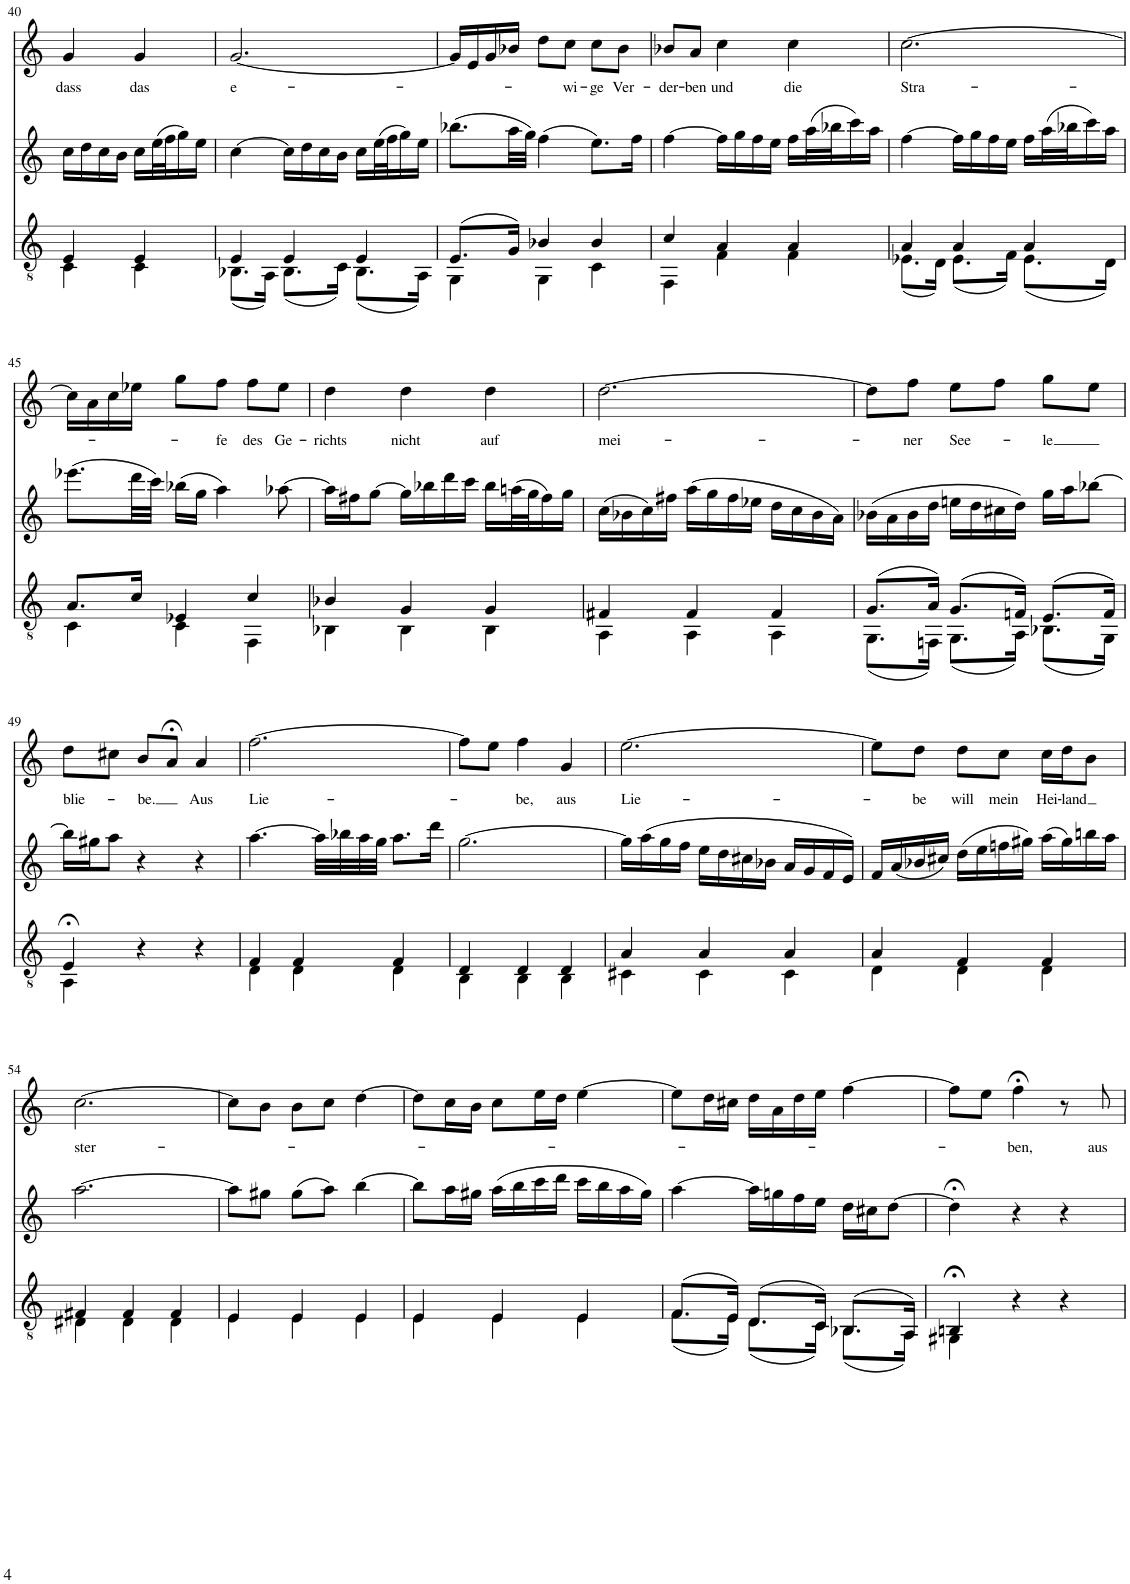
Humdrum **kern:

**kern	**kern	**kern	**text
*part3	*part2	*part1	*part1
*staff3	*staff2	*staff1	*staff1
*I"Piano	*I"P2	*I"P1	*
*I'Pno	*	*	*
!!LO:PB:g=z
*clefG2	*clefG2	*clefG2	*
*k[]	*k[]	*k[]	*
*M3/4	*M3/4	*M3/4	*
=40	=40	=40	=40
*^	*	*	*
!	!	!	!	!LO:LY:b
4E/	4C\	16cc\LL	4g/	dass
.	.	16dd\	.	.
.	.	16cc\	.	.
.	.	16b\JJ	.	.
!	!	!	!	!LO:LY:b
4E/	4C\	16cc\LL	4g/	das
.	.	(32ee\L	.	.
.	.	32ff\J	.	.
.	.	16gg\)	.	.
.	.	16ee\JJ	.	.
=41	=41	=41	=41	=41
!	!	!	!	!LO:LY:b
4E/	(8.BB-X\L	[>4cc\	[<2.g/	e-
.	16AA\Jk)	.	.	.
4E/	(8.BB-\L	16cc\LL]	.	.
.	.	16dd\	.	.
.	.	16cc\	.	.
.	16C\Jk)	16b\JJ	.	.
4E/	(8.BB-\L	16cc\LL	.	.
.	.	(32ee\L	.	.
.	.	32ff\J	.	.
.	.	16gg\)	.	.
.	16AA\Jk)	16ee\JJ	.	.
=42	=42	=42	=42	=42
(8.E/L	4GG\	(8.bb-X\L	16g/LL]	.
.	.	.	16e/	.
.	.	.	16g/	.
16G/Jk)	.	32aa\LL	16b-X/JJ	.
.	.	32gg\JJJ)	.	.
4B-X/	4GG\	(4ff\	8dd\L	.
!	!	!	!	!LO:LY:b
.	.	.	8cc\J	-wi-
!	!	!	!	!LO:LY:b
4B-/	4C\	8.ee\L)	8cc\L	-ge
!	!	!	!	!LO:LY:b
.	.	.	8b-\J	Ver-
.	.	16ff\Jk	.	.
=43	=43	=43	=43	=43
!	!	!	!	!LO:LY:b
4c/	4FF\	[>4ff\	8b-X/L	-der-
!	!	!	!	!LO:LY:b
.	.	.	8a/J	-ben
!	!	!	!	!LO:LY:b
4A/	4F\	16ff\LL]	4cc\	und
.	.	16gg\	.	.
.	.	16ff\	.	.
.	.	16ee\JJ	.	.
!	!	!	!	!LO:LY:b
4A/	4F\	16ff\LL	4cc\	die
.	.	(32aa\L	.	.
.	.	32bb-X\J	.	.
.	.	16ccc\)	.	.
.	.	16aa\JJ	.	.
=44	=44	=44	=44	=44
!	!	!	!	!LO:LY:b
4A/	(8.E-X\L	[>4ff\	[>2.cc\	Stra-
.	16D\Jk)	.	.	.
4A/	(8.E-\L	16ff\LL]	.	.
.	.	16gg\	.	.
.	.	16ff\	.	.
.	16F\Jk)	16ee\JJ	.	.
4A/	(8.E-\L	16ff\LL	.	.
.	.	(32aa\L	.	.
.	.	32bb-X\J	.	.
.	.	16ccc\)	.	.
.	16D\Jk)	16aa\JJ	.	.
!!LO:LB:g=z
=45	=45	=45	=45	=45
8.A/L	4C\	(8.eee-X\L	16cc\LL]	.
.	.	.	16a\	.
.	.	.	16cc\	.
16c/Jk	.	32ddd\LL	16ee-X\JJ	.
.	.	32ccc\JJJ)	.	.
4E-X/	4C\	(16bb-X\LL	8gg\L	.
.	.	16gg\JJ	.	.
!	!	!	!	!LO:LY:b
.	.	4aa\)	8ff\J	-fe
!	!	!	!	!LO:LY:b
4c/	4FF\	.	8ff\L	des
!	!	!	!	!LO:LY:b
.	.	[>8aa-X\	8ee-\J	Ge-
=46	=46	=46	=46	=46
!	!	!	!	!LO:LY:b
4B-X/	4BB-X\	16aa-\LL]	4dd\	-richts
.	.	16ff#X\J	.	.
.	.	[>8gg\J	.	.
!	!	!	!	!LO:LY:b
4G/	4BB-\	16gg\LL]	4dd\	nicht
.	.	16bb-X\	.	.
.	.	16ddd\	.	.
.	.	16ccc\JJ	.	.
!	!	!	!	!LO:LY:b
4G/	4BB-\	16bb-\LL	4dd\	auf
.	.	(32aan\L	.	.
.	.	32gg\J	.	.
.	.	16ff#\)	.	.
.	.	16gg\JJ	.	.
=47	=47	=47	=47	=47
!	!	!	!	!LO:LY:b
4F#X/	4AA\	(16cc\LL	[>2.dd\	mei-
.	.	16b-X\	.	.
.	.	16cc\)	.	.
.	.	16ff#X\JJ	.	.
4F#/	4AA\	(16aa\LL	.	.
.	.	16gg\	.	.
.	.	16ff#\	.	.
.	.	16ee-X\JJ	.	.
4F#/	4AA\	16dd\LL	.	.
.	.	16cc\	.	.
.	.	16b-\	.	.
.	.	16a\JJ)	.	.
=48	=48	=48	=48	=48
(8.G/L	(8.GG\L	(16b-X\LL	8dd\L]	.
.	.	16a\	.	.
!	!	!	!	!LO:LY:b
.	.	16b-\	8ff\J	-ner
16A/Jk)	16FFn\Jk)	16dd\JJ	.	.
!	!	!	!	!LO:LY:b
(8.G/L	(8.GG\L	16een\LL	8ee\L	See-
.	.	16dd\	.	.
.	.	16cc#X\	8ff\J	.
16Fn/Jk)	16AA\Jk)	16dd\JJ)	.	.
!	!	!	!	!LO:LY:b
(8.E/L	(8.BB-X\L	16gg\LL	8gg\L	-le
.	.	16aa\J	.	.
.	.	[>8bb-X\J	8ee\J	.
16F/Jk)	16GG\Jk)	.	.	.
!!LO:LB:g=z
=49	=49	=49	=49	=49
!	!	!	!	!LO:LY:b
4E;</	4AA\	16bb-\LL]	8dd\L	blie-
.	.	16gg#X\J	.	.
.	.	8aa\J	8cc#X\J	.
!	!	!	!	!LO:LY:b
4r	4ryy	4r	8b/L	-be.
.	.	.	8a;</J	.
!	!	!	!	!LO:LY:b
4r	4ryy	4r	4a/	Aus
=50	=50	=50	=50	=50
!	!	!	!	!LO:LY:b
4F/	4D\	[>4.aa\	[>2.ff\	Lie-
4F/	4D\	.	.	.
.	.	32aa\LLL]	.	.
.	.	32bb-X\	.	.
.	.	32aa\	.	.
.	.	32gg\JJJ	.	.
4F/	4D\	8.aa\L	.	.
.	.	16ddd\Jk	.	.
=51	=51	=51	=51	=51
4D/	4BB\	[>2.gg\	8ff\L]	.
.	.	.	8ee\J	.
!	!	!	!	!LO:LY:b
4D/	4BB\	.	4ff\	-be,
!	!	!	!	!LO:LY:b
4D/	4BB\	.	4g/	aus
=52	=52	=52	=52	=52
!	!	!	!	!LO:LY:b
4A/	4C#X\	16gg\LL]	[>2.ee\	Lie-
.	.	(16aa\	.	.
.	.	16gg\	.	.
.	.	16ff\JJ	.	.
4A/	4C#\	16ee\LL	.	.
.	.	16dd\	.	.
.	.	16cc#X\	.	.
.	.	16b-X\JJ	.	.
4A/	4C#\	16a/LL	.	.
.	.	16g/	.	.
.	.	16f/	.	.
.	.	16e/JJ)	.	.
=53	=53	=53	=53	=53
4A/	4D\	16f/LL	8ee\L]	.
.	.	(16a/	.	.
!	!	!	!	!LO:LY:b
.	.	16b-X/	8dd\J	-be
.	.	16cc#X/JJ)	.	.
!	!	!	!	!LO:LY:b
4F/	4D\	(16dd\LL	8dd\L	will
.	.	16ee\	.	.
!	!	!	!	!LO:LY:b
.	.	16ffn\	8cc\J	mein
.	.	16gg#X\JJ)	.	.
!	!	!	!	!LO:LY:b
4F/	4D\	(16aa\LL	16cc\LL	Hei-
!	!	!	!	!LO:LY:b
.	.	16gg#\)	16dd\J	-land
.	.	16bbn\	8b\J	.
.	.	16aa\JJ	.	.
!!LO:LB:g=z
=54	=54	=54	=54	=54
!	!	!	!	!LO:LY:b
4F#X/	4D#X\	[>2.aa\	[>2.cc\	ster-
4F#/	4D#\	.	.	.
4F#/	4D#\	.	.	.
=55	=55	=55	=55	=55
4E/	4E\	8aa\L]	8cc\L]	.
.	.	8gg#X\J	8b\J	.
4E/	4E\	(8gg#\L	8b\L	.
.	.	8aa\J)	8cc\J	.
4E/	4E\	[>4bb\	[>4dd\	.
=56	=56	=56	=56	=56
4E/	4E\	8bb\L]	8dd\L]	.
.	.	16aa\L	16cc\L	.
.	.	16gg#X\JJ	16b\JJ	.
4E/	4E\	(16aa\LL	8cc\L	.
.	.	16bb\	.	.
.	.	16ccc\	16ee\L	.
.	.	16ddd\JJ	16dd\JJ	.
4E/	4E\	16ccc\LL	[>4ee\	.
.	.	16bb\	.	.
.	.	16aa\	.	.
.	.	16gg#\JJ)	.	.
=57	=57	=57	=57	=57
(8.F/L	(8.F\L	[>4aa\	8ee\L]	.
.	.	.	16dd\L	.
16E/Jk)	16E\Jk)	.	16cc#X\JJ	.
(8.D/L	(8.D\L	16aa\LL]	16dd\LL	.
.	.	16ggn\	16a\	.
.	.	16ff\	16dd\	.
16C/Jk)	16C\Jk)	16ee\JJ	16ee\JJ	.
(8.BB-X/L	(8.BB-\L	16dd\LL	[>4ff\	.
.	.	16cc#X\J	.	.
.	.	[>8dd\J	.	.
16AA/Jk)	16AA\Jk)	.	.	.
=58	=58	=58	=58	=58
4BBn;</	4GG#X;<\	4dd;<\]	8ff\L]	.
.	.	.	8ee\J	.
!	!	!	!	!LO:LY:b
4r	4ryy	4r	4ff;<\	-ben,
4r	4ryy	4r	8r	.
!	!	!	!	!LO:LY:b
.	.	.	8a/	aus
*v	*v	*	*	*
=	=	=	=
*-	*-	*-	*-
